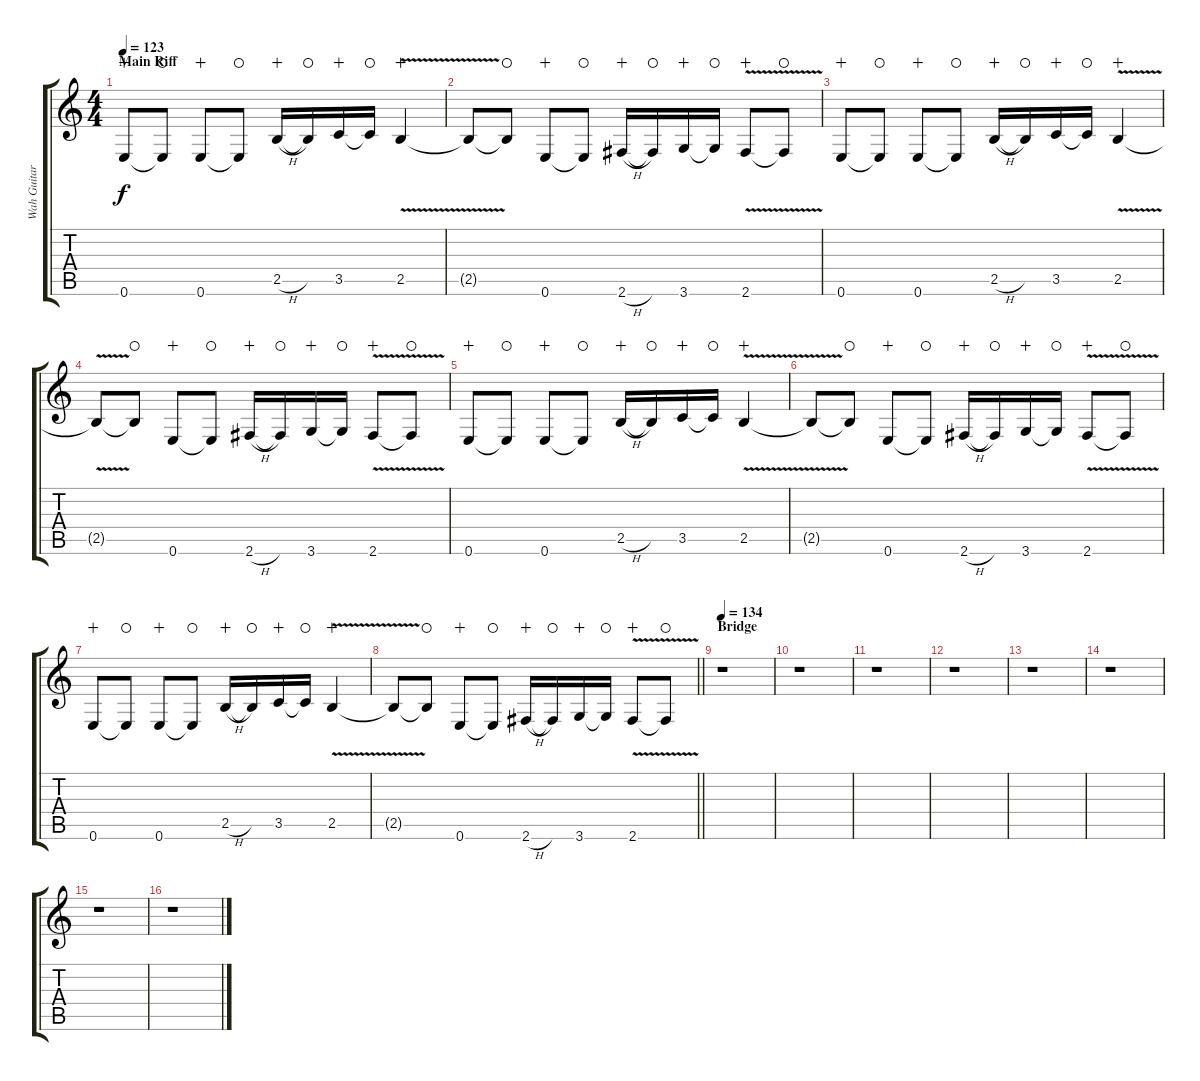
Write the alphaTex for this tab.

\track ("Wah Guitar [Tony Iommi]" "Wah Guitar") {instrument overdrivenguitar}
\staff {score tabs}
\tuning (E4 B3 G3 D3 A2 E2) {hide}
\ts (4 4)
\section ("" "Main Riff")
\tempo 123
\clef g2
\ks c
0.6.8{dy f volume 13 wahc} 0.6{t}.8{waho} 0.6.8{wahc} 0.6{t}.8{waho} 2.5{h}.16{wahc} 2.5{t}.16{waho} 3.5.16{wahc} 3.5{t}.16{waho} 2.5{v}.4{wahc} |
2.5{t}.8 2.5{t}.8{waho} 0.6.8{wahc} 0.6{t}.8{waho} 2.6{h}.16{wahc} 2.6{t}.16{waho} 3.6.16{wahc} 3.6{t}.16{waho} 2.6{v}.8{wahc} 2.6{t}.8{waho} |
0.6.8{wahc} 0.6{t}.8{waho} 0.6.8{wahc} 0.6{t}.8{waho} 2.5{h}.16{wahc} 2.5{t}.16{waho} 3.5.16{wahc} 3.5{t}.16{waho} 2.5{v}.4{wahc} |
2.5{t}.8 2.5{t}.8{waho} 0.6.8{wahc} 0.6{t}.8{waho} 2.6{h}.16{wahc} 2.6{t}.16{waho} 3.6.16{wahc} 3.6{t}.16{waho} 2.6{v}.8{wahc} 2.6{t}.8{waho} |
0.6.8{wahc} 0.6{t}.8{waho} 0.6.8{wahc} 0.6{t}.8{waho} 2.5{h}.16{wahc} 2.5{t}.16{waho} 3.5.16{wahc} 3.5{t}.16{waho} 2.5{v}.4{wahc} |
2.5{t}.8 2.5{t}.8{waho} 0.6.8{wahc} 0.6{t}.8{waho} 2.6{h}.16{wahc} 2.6{t}.16{waho} 3.6.16{wahc} 3.6{t}.16{waho} 2.6{v}.8{wahc} 2.6{t}.8{waho} |
0.6.8{wahc} 0.6{t}.8{waho} 0.6.8{wahc} 0.6{t}.8{waho} 2.5{h}.16{wahc} 2.5{t}.16{waho} 3.5.16{wahc} 3.5{t}.16{waho} 2.5{v}.4{wahc} |
\barLineRight lightlight
2.5{t}.8 2.5{t}.8{waho} 0.6.8{wahc} 0.6{t}.8{waho} 2.6{h}.16{wahc} 2.6{t}.16{waho} 3.6.16{wahc} 3.6{t}.16{waho} 2.6{v}.8{wahc} 2.6{t}.8{waho} |
\section ("" "Bridge")
\tempo 134
r.1 |
r.1 |
r.1 |
r.1 |
r.1 |
r.1 |
r.1 |
r.1
